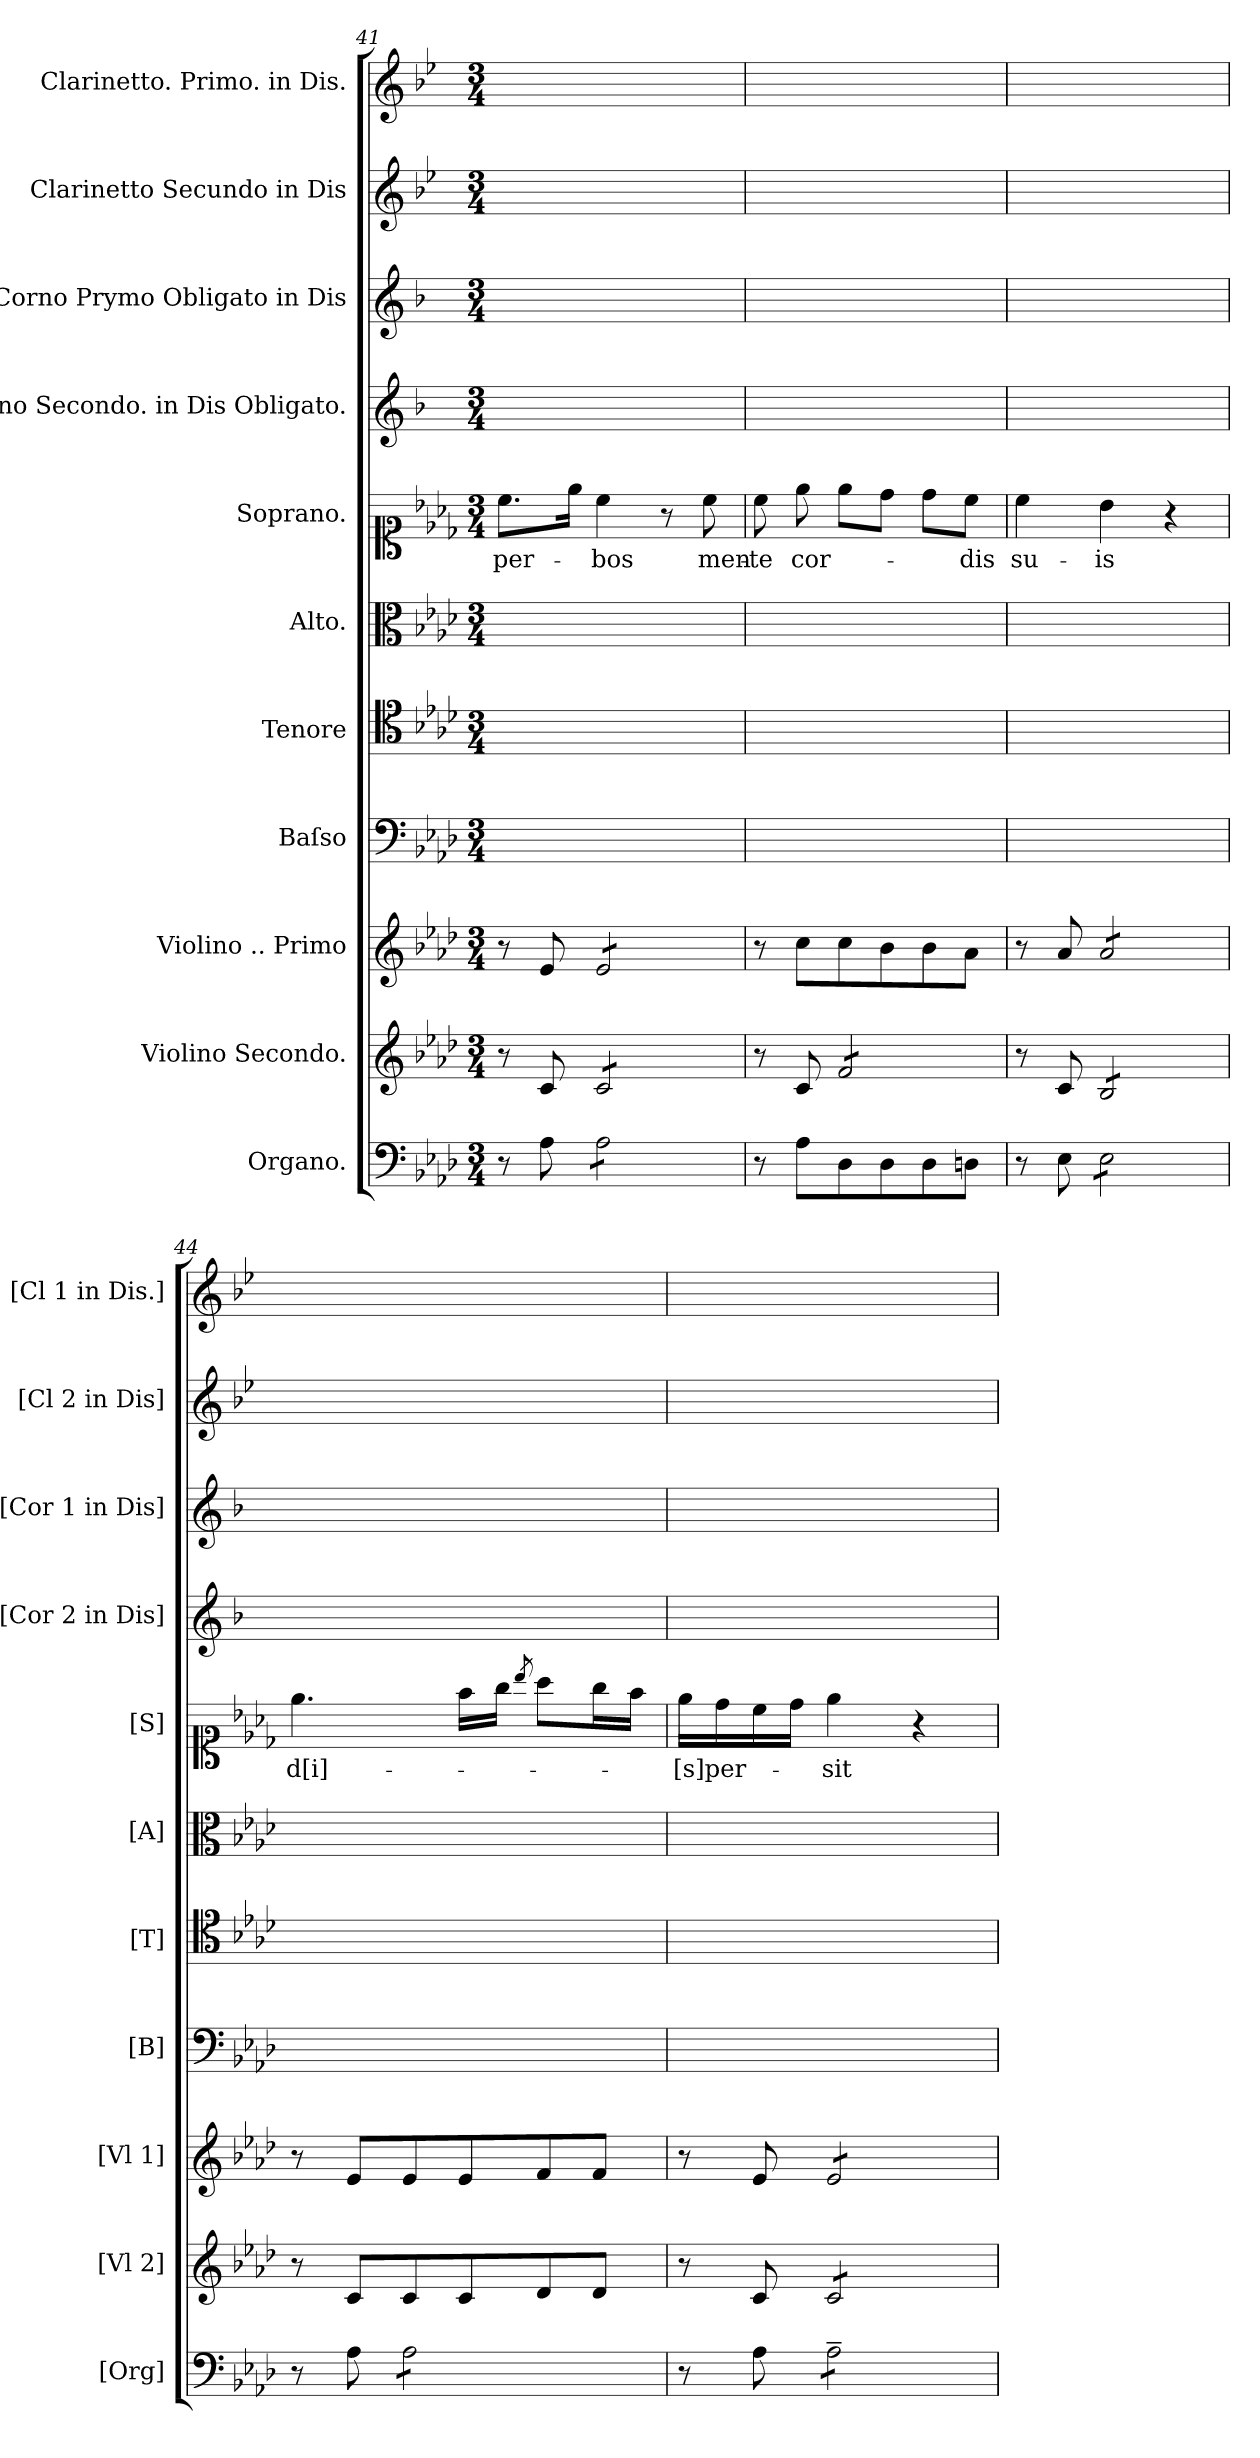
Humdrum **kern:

**kern	**kern	**kern	**kern	**kern	**kern	**kern	**text	**kern	**kern	**kern	**kern
*part11	*part10	*part9	*part8	*part7	*part6	*part5	*part5	*part4	*part3	*part2	*part1
*staff11	*staff10	*staff9	*staff8	*staff7	*staff6	*staff5	*staff5	*staff4	*staff3	*staff2	*staff1
*I"Organo.	*I"Violino Secondo.	*I"Violino .. Primo	*I"Baſso	*I"Tenore	*I"Alto.	*I"Soprano.	*	*I"Corno Secondo. in Dis Obligato.	*I"Corno Prymo Obligato in Dis	*I"Clarinetto Secundo in Dis	*I"Clarinetto. Primo. in Dis.
*I'[Org]	*I'[Vl 2]	*I'[Vl 1]	*I'[B]	*I'[T]	*I'[A]	*I'[S]	*	*I'[Cor 2 in Dis]	*I'[Cor 1 in Dis]	*I'[Cl 2 in Dis]	*I'[Cl 1 in Dis.]
*clefF4	*clefG2	*clefG2	*clefF4	*clefC4	*clefC3	*clefC1	*	*clefG2	*clefG2	*clefG2	*clefG2
*	*	*	*	*	*	*	*	*ITrd5c9	*ITrd5c9	*ITrd1c2	*ITrd1c2
*k[b-e-a-d-]	*k[b-e-a-d-]	*k[b-e-a-d-]	*k[b-e-a-d-]	*k[b-e-a-d-]	*k[b-e-a-d-]	*k[b-e-a-d-]	*	*k[b-e-a-d-]	*k[b-e-a-d-]	*k[b-e-a-d-]	*k[b-e-a-d-]
*A-:	*A-:	*A-:	*A-:	*A-:	*A-:	*A-:	*	*A-:	*A-:	*A-:	*A-:
*M3/4	*M3/4	*M3/4	*M3/4	*M3/4	*M3/4	*M3/4	*	*M3/4	*M3/4	*M3/4	*M3/4
=41	=41	=41	=41	=41	=41	=41	=41	=41	=41	=41	=41
8r	8r	8r	2.ryy	2.ryy	2.ryy	8.cc\L	-per-	2.ryy	2.ryy	2.ryy	2.ryy
8A-\	8c/	8e-/	.	.	.	.	.	.	.	.	.
.	.	.	.	.	.	16ee-\Jk	.	.	.	.	.
*tremolo	*	*	*	*	*	*	*	*	*	*	*
*	*tremolo	*	*	*	*	*	*	*	*	*	*
*	*	*tremolo	*	*	*	*	*	*	*	*	*
8A-\L	8c/L	8e-/L	.	.	.	4cc\	-bos	.	.	.	.
8A-\	8c/	8e-/	.	.	.	.	.	.	.	.	.
8A-\	8c/	8e-/	.	.	.	8r	.	.	.	.	.
8A-\J	8c/J	8e-/J	.	.	.	8cc\	men-	.	.	.	.
*	*	*Xtremolo	*	*	*	*	*	*	*	*	*
*	*Xtremolo	*	*	*	*	*	*	*	*	*	*
*Xtremolo	*	*	*	*	*	*	*	*	*	*	*
=42	=42	=42	=42	=42	=42	=42	=42	=42	=42	=42	=42
8r	8r	8r	2.ryy	2.ryy	2.ryy	8cc\	-te	2.ryy	2.ryy	2.ryy	2.ryy
8A-\L	8c/	8cc\L	.	.	.	8ee-\	cor-	.	.	.	.
*	*tremolo	*	*	*	*	*	*	*	*	*	*
8D-\	8f/L	8cc\	.	.	.	8ee-\L	.	.	.	.	.
8D-\	8f/	8b-\	.	.	.	8dd-\J	.	.	.	.	.
8D-\	8f/	8b-\	.	.	.	8dd-\L	.	.	.	.	.
8Dn\J	8f/J	8a-\J	.	.	.	8cc\J	-dis	.	.	.	.
*	*Xtremolo	*	*	*	*	*	*	*	*	*	*
=43	=43	=43	=43	=43	=43	=43	=43	=43	=43	=43	=43
8r	8r	8r	2.ryy	2.ryy	2.ryy	4cc\	su-	2.ryy	2.ryy	2.ryy	2.ryy
8E-\	8c/	8a-/	.	.	.	.	.	.	.	.	.
*tremolo	*	*	*	*	*	*	*	*	*	*	*
*	*tremolo	*	*	*	*	*	*	*	*	*	*
*	*	*tremolo	*	*	*	*	*	*	*	*	*
8E-\L	8B-/L	8a-/L	.	.	.	4b-\	-is	.	.	.	.
8E-\	8B-/	8a-/	.	.	.	.	.	.	.	.	.
8E-\	8B-/	8a-/	.	.	.	4r	.	.	.	.	.
8E-\J	8B-/J	8a-/J	.	.	.	.	.	.	.	.	.
*	*	*Xtremolo	*	*	*	*	*	*	*	*	*
*	*Xtremolo	*	*	*	*	*	*	*	*	*	*
*Xtremolo	*	*	*	*	*	*	*	*	*	*	*
=44	=44	=44	=44	=44	=44	=44	=44	=44	=44	=44	=44
8r	8r	8r	2.ryy	2.ryy	2.ryy	4.ee-\	d[i]-	2.ryy	2.ryy	2.ryy	2.ryy
8A-\	8c/L	8e-/L	.	.	.	.	.	.	.	.	.
*tremolo	*	*	*	*	*	*	*	*	*	*	*
8A-\L	8c/	8e-/	.	.	.	.	.	.	.	.	.
8A-\	8c/	8e-/	.	.	.	16ff\LL	.	.	.	.	.
.	.	.	.	.	.	16gg\JJ	.	.	.	.	.
.	.	.	.	.	.	8qbb-/	.	.	.	.	.
8A-\	8d-/	8f/	.	.	.	8aa-\L	.	.	.	.	.
8A-\J	8d-/J	8f/J	.	.	.	16gg\L	.	.	.	.	.
*Xtremolo	*	*	*	*	*	*	*	*	*	*	*
.	.	.	.	.	.	16ff\JJ	.	.	.	.	.
=45	=45	=45	=45	=45	=45	=45	=45	=45	=45	=45	=45
8r	8r	8r	2.ryy	2.ryy	2.ryy	16ee-\LL	-[s]per-	2.ryy	2.ryy	2.ryy	2.ryy
.	.	.	.	.	.	16dd-\	.	.	.	.	.
8A-\	8c/	8e-/	.	.	.	16cc\	.	.	.	.	.
.	.	.	.	.	.	16dd-\JJ	.	.	.	.	.
*tremolo	*	*	*	*	*	*	*	*	*	*	*
*	*tremolo	*	*	*	*	*	*	*	*	*	*
*	*	*tremolo	*	*	*	*	*	*	*	*	*
8A-~>\L	8c/L	8e-/L	.	.	.	4ee-\	-sit	.	.	.	.
8A-~>\	8c/	8e-/	.	.	.	.	.	.	.	.	.
8A-~>\	8c/	8e-/	.	.	.	4r	.	.	.	.	.
8A-~>\J	8c/J	8e-/J	.	.	.	.	.	.	.	.	.
*	*	*Xtremolo	*	*	*	*	*	*	*	*	*
*	*Xtremolo	*	*	*	*	*	*	*	*	*	*
*Xtremolo	*	*	*	*	*	*	*	*	*	*	*
=	=	=	=	=	=	=	=	=	=	=	=
*-	*-	*-	*-	*-	*-	*-	*-	*-	*-	*-	*-
